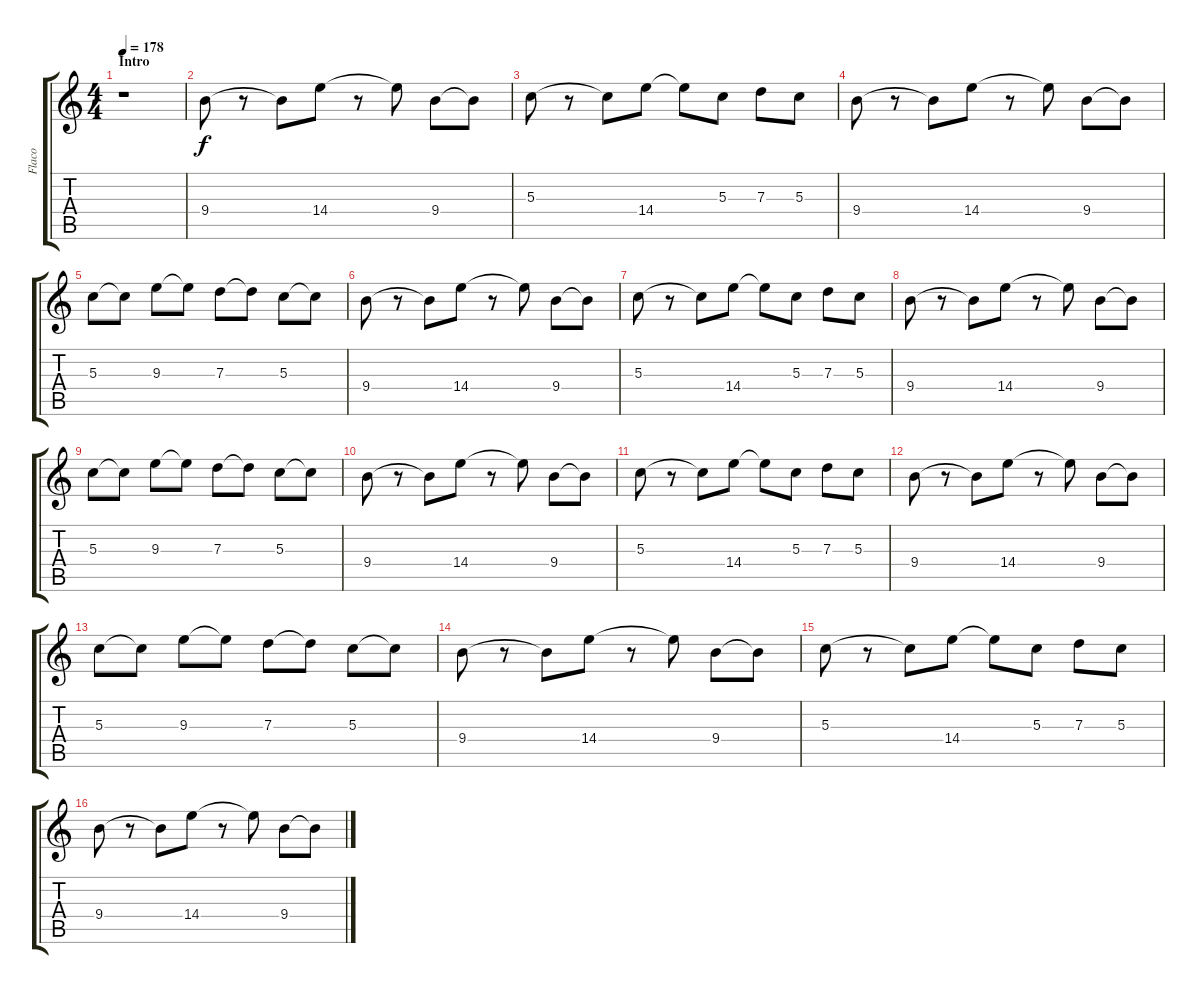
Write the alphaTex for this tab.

\track ("Flaco" "Flaco") {instrument distortionguitar}
\staff {score tabs}
\tuning (E4 B3 G3 D3 A2 E2) {hide}
\ts (4 4)
\section ("" "Intro")
\tempo 178
\clef g2
\ks c
r.1{dy f instrument distortionguitar} |
9.4.8 r.8 9.4{t}.8 14.4.8 r.8 14.4{t}.8 9.4.8 9.4{t}.8 |
5.3.8 r.8 5.3{t}.8 14.4.8 14.4{t}.8 5.3.8 7.3.8 5.3.8 |
9.4.8 r.8 9.4{t}.8 14.4.8 r.8 14.4{t}.8 9.4.8 9.4{t}.8 |
5.3.8 5.3{t}.8 9.3.8 9.3{t}.8 7.3.8 7.3{t}.8 5.3.8 5.3{t}.8 |
9.4.8 r.8 9.4{t}.8 14.4.8 r.8 14.4{t}.8 9.4.8 9.4{t}.8 |
5.3.8 r.8 5.3{t}.8 14.4.8 14.4{t}.8 5.3.8 7.3.8 5.3.8 |
9.4.8 r.8 9.4{t}.8 14.4.8 r.8 14.4{t}.8 9.4.8 9.4{t}.8 |
5.3.8 5.3{t}.8 9.3.8 9.3{t}.8 7.3.8 7.3{t}.8 5.3.8 5.3{t}.8 |
9.4.8 r.8 9.4{t}.8 14.4.8 r.8 14.4{t}.8 9.4.8 9.4{t}.8 |
5.3.8 r.8 5.3{t}.8 14.4.8 14.4{t}.8 5.3.8 7.3.8 5.3.8 |
9.4.8 r.8 9.4{t}.8 14.4.8 r.8 14.4{t}.8 9.4.8 9.4{t}.8 |
5.3.8 5.3{t}.8 9.3.8 9.3{t}.8 7.3.8 7.3{t}.8 5.3.8 5.3{t}.8 |
9.4.8 r.8 9.4{t}.8 14.4.8 r.8 14.4{t}.8 9.4.8 9.4{t}.8 |
5.3.8 r.8 5.3{t}.8 14.4.8 14.4{t}.8 5.3.8 7.3.8 5.3.8 |
9.4.8 r.8 9.4{t}.8 14.4.8 r.8 14.4{t}.8 9.4.8 9.4{t}.8
